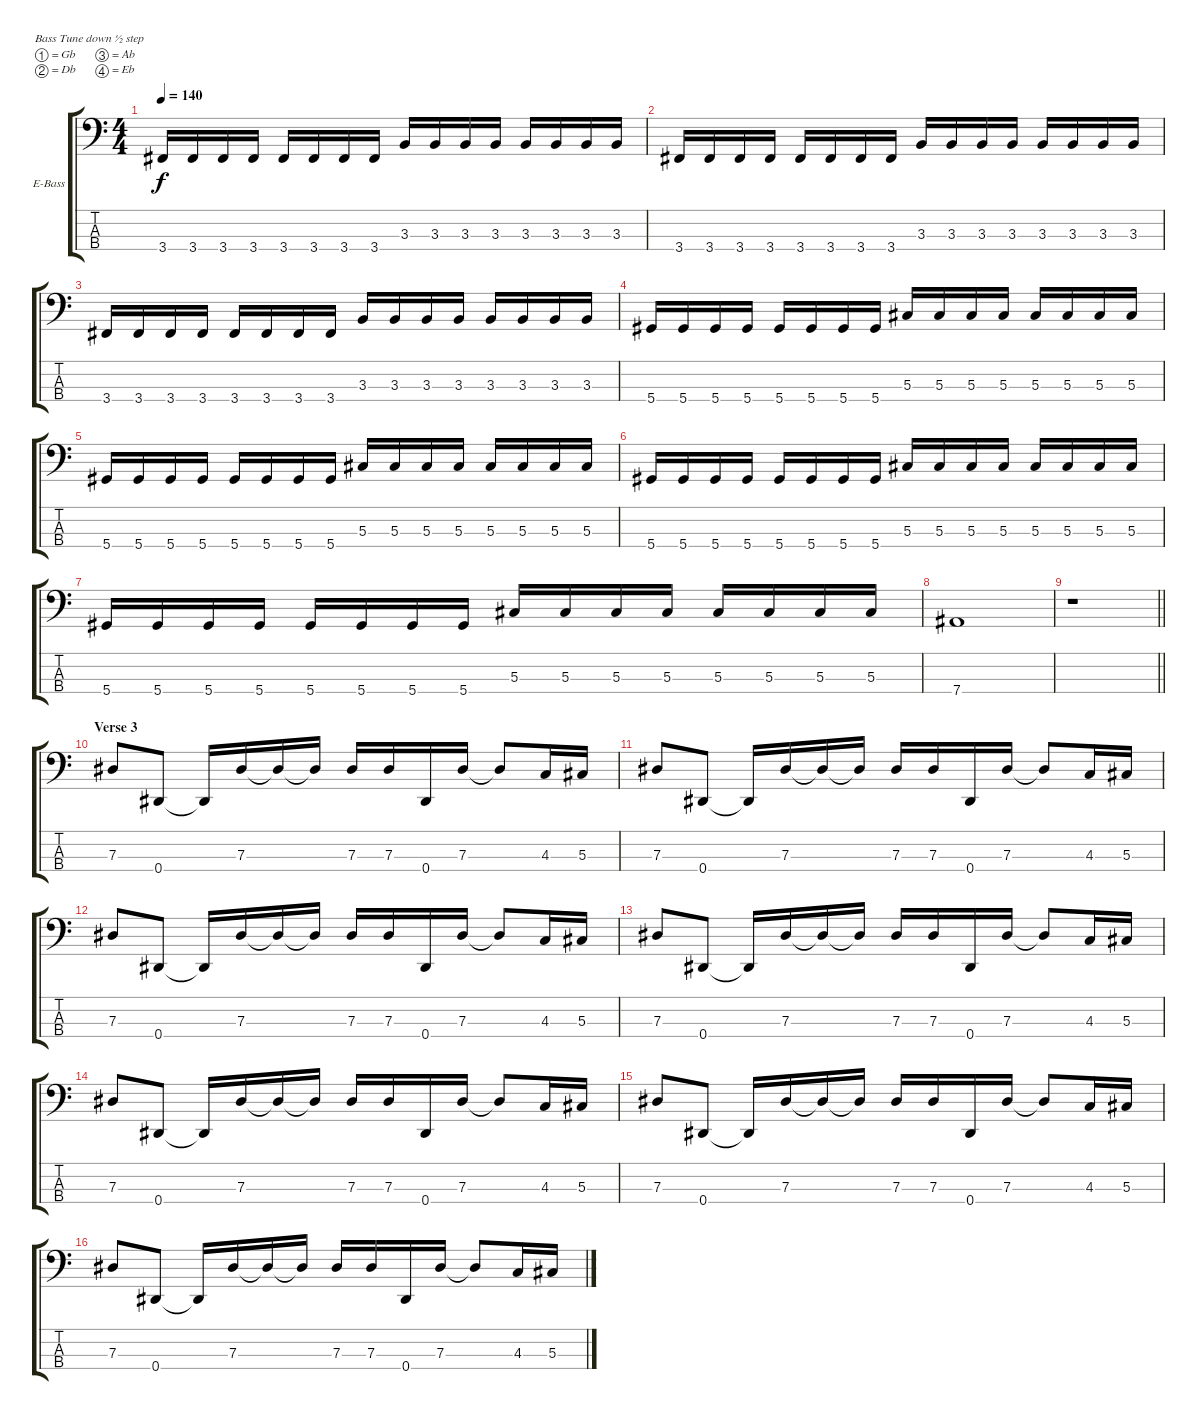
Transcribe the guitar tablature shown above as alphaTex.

\bracketExtendMode groupsimilarinstruments
\firstSystemTrackNameOrientation horizontal
\otherSystemsTrackNameOrientation horizontal
\track ("Bass" "E-Bass") {instrument electricbassfinger}
\staff {score tabs}
\tuning (Gb2 Db2 Ab1 Eb1)
\ts (4 4)
\tempo 140
\clef f4
\ks c
3.4.16{dy f} 3.4.16 3.4.16 3.4.16 3.4.16 3.4.16 3.4.16 3.4.16 3.3.16 3.3.16 3.3.16 3.3.16 3.3.16 3.3.16 3.3.16 3.3.16 |
3.4.16 3.4.16 3.4.16 3.4.16 3.4.16 3.4.16 3.4.16 3.4.16 3.3.16 3.3.16 3.3.16 3.3.16 3.3.16 3.3.16 3.3.16 3.3.16 |
3.4.16 3.4.16 3.4.16 3.4.16 3.4.16 3.4.16 3.4.16 3.4.16 3.3.16 3.3.16 3.3.16 3.3.16 3.3.16 3.3.16 3.3.16 3.3.16 |
5.4.16 5.4.16 5.4.16 5.4.16 5.4.16 5.4.16 5.4.16 5.4.16 5.3.16 5.3.16 5.3.16 5.3.16 5.3.16 5.3.16 5.3.16 5.3.16 |
5.4.16 5.4.16 5.4.16 5.4.16 5.4.16 5.4.16 5.4.16 5.4.16 5.3.16 5.3.16 5.3.16 5.3.16 5.3.16 5.3.16 5.3.16 5.3.16 |
5.4.16 5.4.16 5.4.16 5.4.16 5.4.16 5.4.16 5.4.16 5.4.16 5.3.16 5.3.16 5.3.16 5.3.16 5.3.16 5.3.16 5.3.16 5.3.16 |
5.4.16 5.4.16 5.4.16 5.4.16 5.4.16 5.4.16 5.4.16 5.4.16 5.3.16 5.3.16 5.3.16 5.3.16 5.3.16 5.3.16 5.3.16 5.3.16 |
7.4.1 |
\barLineRight lightlight
r.1 |
\section ("" "Verse 3")
7.3.8 0.4.8 0.4{t}.16 7.3.16 7.3{t}.16 7.3{t}.16 7.3.16 7.3.16 0.4.16 7.3.16 7.3{t}.8 4.3.16 5.3.16 |
7.3.8 0.4.8 0.4{t}.16 7.3.16 7.3{t}.16 7.3{t}.16 7.3.16 7.3.16 0.4.16 7.3.16 7.3{t}.8 4.3.16 5.3.16 |
7.3.8 0.4.8 0.4{t}.16 7.3.16 7.3{t}.16 7.3{t}.16 7.3.16 7.3.16 0.4.16 7.3.16 7.3{t}.8 4.3.16 5.3.16 |
7.3.8 0.4.8 0.4{t}.16 7.3.16 7.3{t}.16 7.3{t}.16 7.3.16 7.3.16 0.4.16 7.3.16 7.3{t}.8 4.3.16 5.3.16 |
7.3.8 0.4.8 0.4{t}.16 7.3.16 7.3{t}.16 7.3{t}.16 7.3.16 7.3.16 0.4.16 7.3.16 7.3{t}.8 4.3.16 5.3.16 |
7.3.8 0.4.8 0.4{t}.16 7.3.16 7.3{t}.16 7.3{t}.16 7.3.16 7.3.16 0.4.16 7.3.16 7.3{t}.8 4.3.16 5.3.16 |
7.3.8 0.4.8 0.4{t}.16 7.3.16 7.3{t}.16 7.3{t}.16 7.3.16 7.3.16 0.4.16 7.3.16 7.3{t}.8 4.3.16 5.3.16
